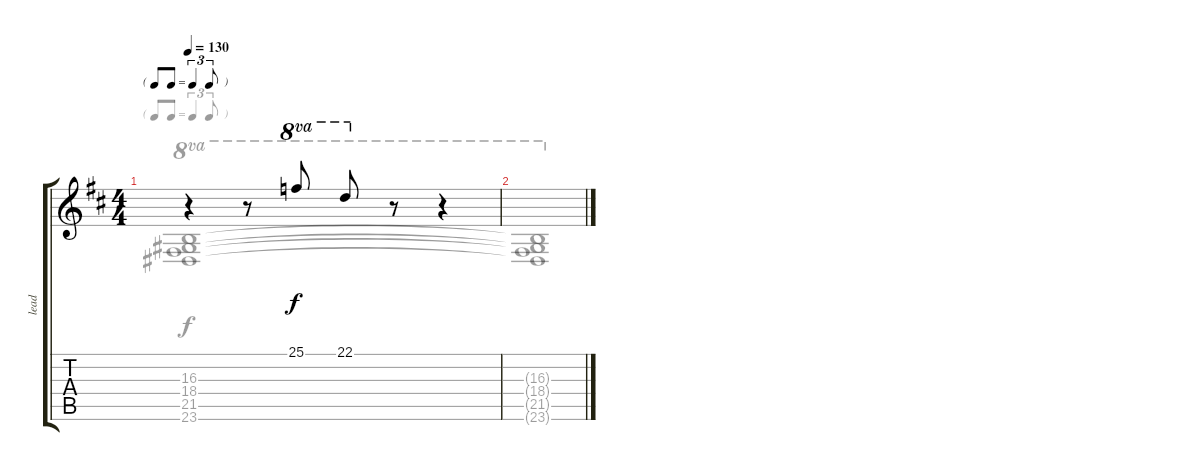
\track ("lead" "lead") {instrument brasssection}
\staff {score tabs}
\tuning (E4 B3 G3 D3 A2 E2) {hide}
\voice
\ts (4 4)
\tf triplet8th
\tempo 130
\clef g2
\ks d
r.4{dy f} r.8 25.1.8{ot 8va} 22.1.8{ot 8va} r.8 r.4 |
\voice
\clef g2
\ottava regular
\simile none
\ks d
(16.3 18.4 21.5 23.6).1{ot 8va dy f} |
(16.3{t} 18.4{t} 21.5{t} 23.6{t}).1{ot 8va}
